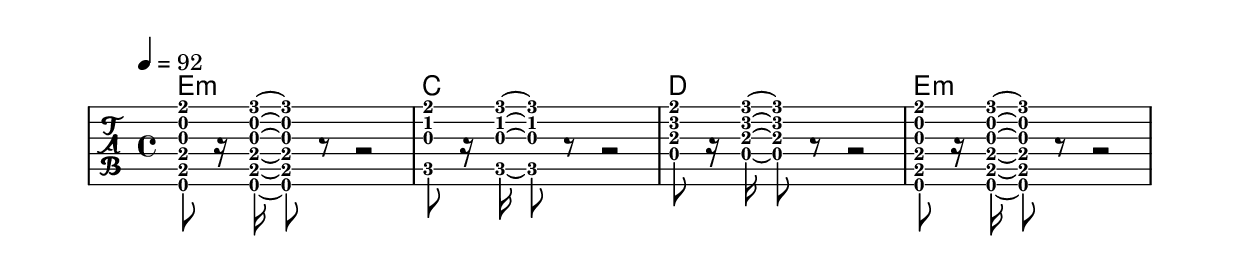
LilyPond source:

\version "2.20.0"

\include "../../../../macros/macros.ly"
\version "2.20.0"

song_tempo = 92



bar_em= {
< e,\6 b,\5 e\4 g\3 b\2 fis'\1>8
r16
< e,\6 b,\5 e\4 g\3 b\2 g'\1>16~
< e,\6 b,\5 e\4 g\3 b\2 g'\1>8
r8

r2
}

bar_c= {
< c\5 g\3 c'\2 fis'\1>8
r16
< c\5 g\3 c'\2 g'\1>16~
< c\5 g\3 c'\2 g'\1>8
r8
r2
}

bar_d= {
< d\4 a\3 d'\2 fis'\1>8
r16
< d\4 a\3 d'\2 g'\1>16~
< d\4 a\3 d'\2 g'\1>8
r8
r2
}


lead = {
\time 4/4

  \absolute  {
    \override Score.SpacingSpanner.shortest-duration-space = #4.0
    \bar_em | \bar_c | \bar_d | \bar_em
}
}

rhythmbar = {
}

rhythm = {
\time 4/4
  \absolute  {
    \override Score.SpacingSpanner.shortest-duration-space = #4.0
}
}


drumbar =  \drummode {  bd8 bd8 sn8 r8 bd8 r8 sn8 r8  }

drumbars = {
\time 4/4
\repeat unfold 4     \drumbar |
}


drumbarhh =  \drummode {
  hihat8
  hihat8
  hihat8
  hihat8
  hihat8
  hihat8
  hihat8
  hihat8


}

drumbarshh = {

\repeat unfold 4 { \drumbarhh }

}



song_chords = \chordmode {
\time 4/4
e1:m |
c1 |
d1 |
e1:m

}



\paper {
    #(include-special-characters)
    indent = 0\mm
    line-width = 180\mm
    oddHeaderMarkup = ""
    evenHeaderMarkup = ""
    oddFooterMarkup = ""
    evenFooterMarkup = ""

    #(add-text-replacements!
    '(
    ("100" . "hundred")
    ("dpi" . "dots per inch")
    ))

}


\score {
    <<

    \new ChordNames {
        \song_chords
    }

    \new TabStaff {
        \tempo 4 = \song_tempo
        \tabFullNotation
        %\override Score.BarNumber.break-visibility = ##(#t #t #t)
        \lead
    }

    >>

    \layout {}
}

